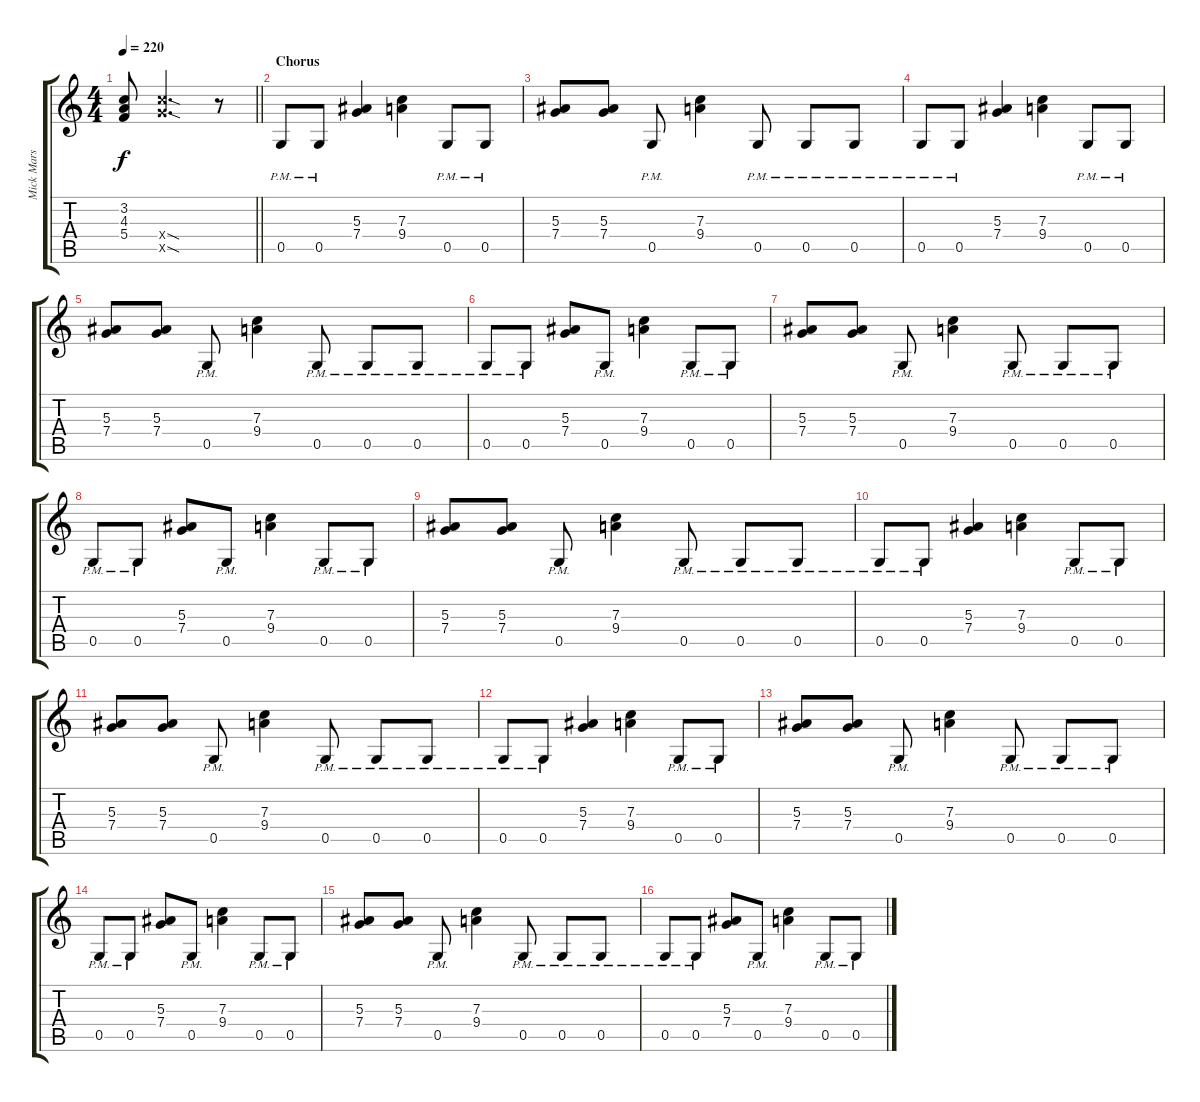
\track ("Mick Mars - Guitar II" "Mick Mars ") {instrument overdrivenguitar}
\staff {score tabs}
\tuning (D4 A3 F3 C3 G2 D2) {hide}
\ts (4 4)
\tempo 220
\clef g2
\barLineRight lightlight
\ks c
(3.2{t} 4.3{t} 5.4{t}).8{dy f} (12.4{sod x} 12.5{sod x}).2{d volume 14 instrument overdrivenguitar} r.8 |
\section ("" "Chorus")
0.5{pm}.8 0.5{pm}.8 (5.3 7.4).4 (7.3 9.4).4 0.5{pm}.8 0.5{pm}.8 |
(5.3 7.4).8 (5.3 7.4).8 0.5{pm}.8 (7.3 9.4).4 0.5{pm}.8 0.5{pm}.8 0.5{pm}.8 |
0.5{pm}.8 0.5{pm}.8 (5.3 7.4).4 (7.3 9.4).4 0.5{pm}.8 0.5{pm}.8 |
(5.3 7.4).8 (5.3 7.4).8 0.5{pm}.8 (7.3 9.4).4 0.5{pm}.8 0.5{pm}.8 0.5{pm}.8 |
0.5{pm}.8 0.5{pm}.8 (5.3 7.4).8 0.5{pm}.8 (7.3 9.4).4 0.5{pm}.8 0.5{pm}.8 |
(5.3 7.4).8 (5.3 7.4).8 0.5{pm}.8 (7.3 9.4).4 0.5{pm}.8 0.5{pm}.8 0.5{pm}.8 |
0.5{pm}.8 0.5{pm}.8 (5.3 7.4).8 0.5{pm}.8 (7.3 9.4).4 0.5{pm}.8 0.5{pm}.8 |
(5.3 7.4).8 (5.3 7.4).8 0.5{pm}.8 (7.3 9.4).4 0.5{pm}.8 0.5{pm}.8 0.5{pm}.8 |
0.5{pm}.8 0.5{pm}.8 (5.3 7.4).4 (7.3 9.4).4 0.5{pm}.8 0.5{pm}.8 |
(5.3 7.4).8 (5.3 7.4).8 0.5{pm}.8 (7.3 9.4).4 0.5{pm}.8 0.5{pm}.8 0.5{pm}.8 |
0.5{pm}.8 0.5{pm}.8 (5.3 7.4).4 (7.3 9.4).4 0.5{pm}.8 0.5{pm}.8 |
(5.3 7.4).8 (5.3 7.4).8 0.5{pm}.8 (7.3 9.4).4 0.5{pm}.8 0.5{pm}.8 0.5{pm}.8 |
0.5{pm}.8 0.5{pm}.8 (5.3 7.4).8 0.5{pm}.8 (7.3 9.4).4 0.5{pm}.8 0.5{pm}.8 |
(5.3 7.4).8 (5.3 7.4).8 0.5{pm}.8 (7.3 9.4).4 0.5{pm}.8 0.5{pm}.8 0.5{pm}.8 |
0.5{pm}.8 0.5{pm}.8 (5.3 7.4).8 0.5{pm}.8 (7.3 9.4).4 0.5{pm}.8 0.5{pm}.8
